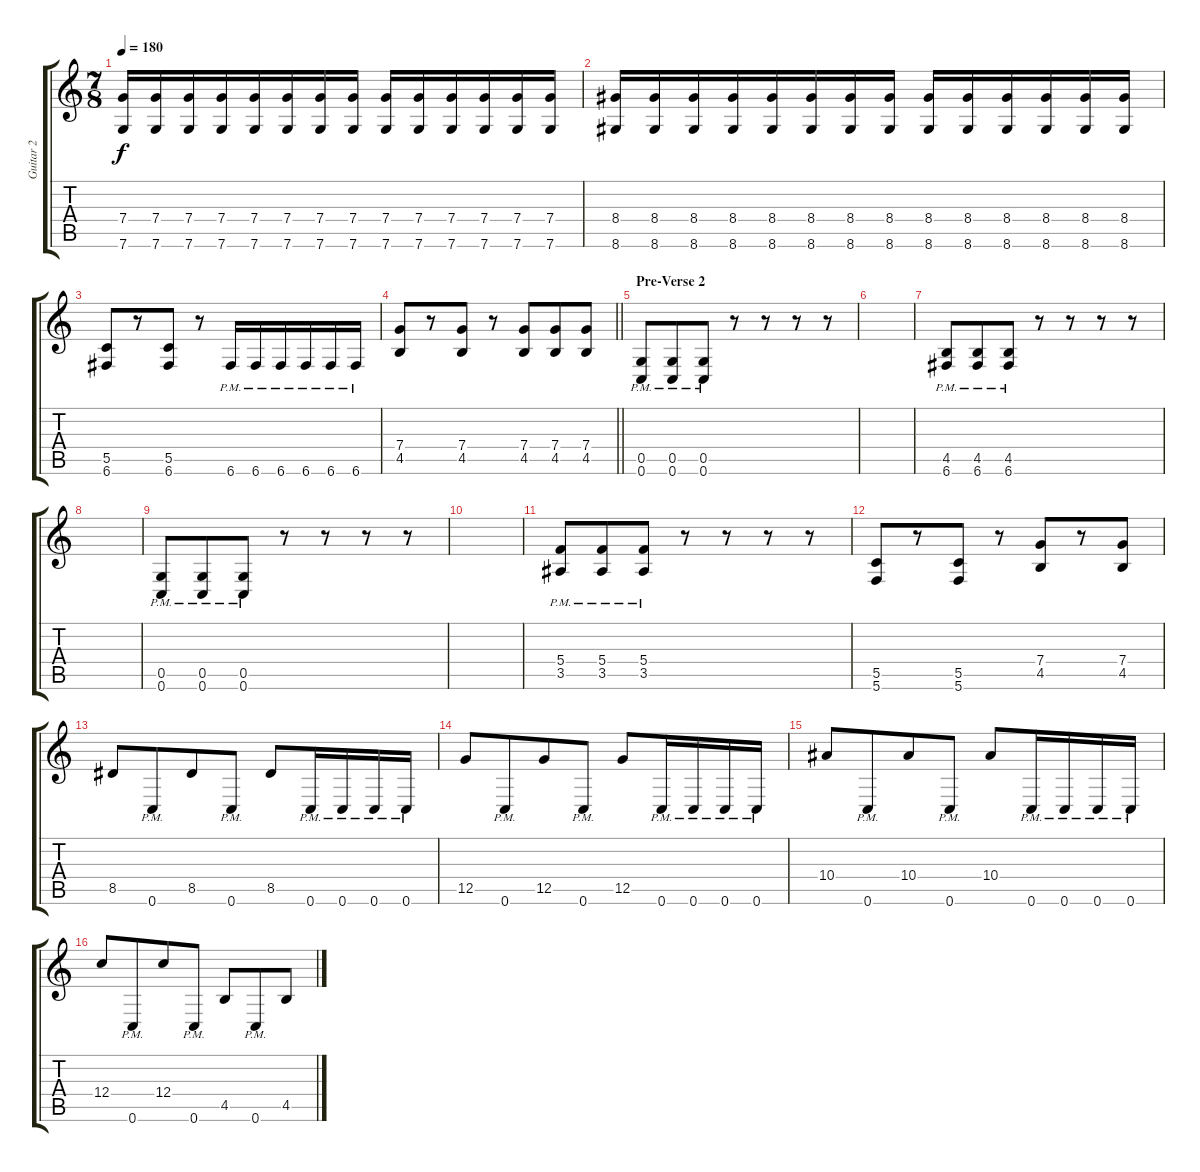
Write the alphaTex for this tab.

\track ("Guitar 2" "Guitar 2") {instrument distortionguitar}
\staff {score tabs}
\tuning (D4 A3 F3 C3 G2 C2) {hide}
\ts (7 8)
\tempo 180
\clef g2
\ks c
(7.4 7.6).16{dy f} (7.4 7.6).16 (7.4 7.6).16 (7.4 7.6).16 (7.4 7.6).16 (7.4 7.6).16 (7.4 7.6).16 (7.4 7.6).16 (7.4 7.6).16 (7.4 7.6).16 (7.4 7.6).16 (7.4 7.6).16 (7.4 7.6).16 (7.4 7.6).16 |
(8.4 8.6).16 (8.4 8.6).16 (8.4 8.6).16 (8.4 8.6).16 (8.4 8.6).16 (8.4 8.6).16 (8.4 8.6).16 (8.4 8.6).16 (8.4 8.6).16 (8.4 8.6).16 (8.4 8.6).16 (8.4 8.6).16 (8.4 8.6).16 (8.4 8.6).16 |
(5.5 6.6).8 r.8 (5.5 6.6).8 r.8 6.6{pm}.16 6.6{pm}.16 6.6{pm}.16 6.6{pm}.16 6.6{pm}.16 6.6{pm}.16 |
\barLineRight lightlight
(7.4 4.5).8 r.8 (7.4 4.5).8 r.8 (7.4 4.5).8 (7.4 4.5).8 (7.4 4.5).8 |
\section ("" "Pre-Verse 2")
(0.5{pm} 0.6{pm}).8 (0.5{pm} 0.6{pm}).8 (0.5{pm} 0.6).8 r.8 r.8 r.8 r.8 |
|
(4.5{pm} 6.6{pm}).8 (4.5{pm} 6.6{pm}).8 (4.5{pm} 6.6{pm}).8 r.8 r.8 r.8 r.8 |
|
(0.5{pm} 0.6{pm}).8 (0.5{pm} 0.6{pm}).8 (0.5{pm} 0.6{pm}).8 r.8 r.8 r.8 r.8 |
|
(5.4{pm} 3.5{pm}).8 (5.4{pm} 3.5{pm}).8 (5.4{pm} 3.5{pm}).8 r.8 r.8 r.8 r.8 |
(5.5 5.6).8 r.8 (5.5 5.6).8 r.8 (7.4 4.5).8 r.8 (7.4 4.5).8 |
8.5.8 0.6{pm}.8 8.5.8 0.6{pm}.8 8.5.8 0.6{pm}.16 0.6{pm}.16 0.6{pm}.16 0.6{pm}.16 |
12.5.8 0.6{pm}.8 12.5.8 0.6{pm}.8 12.5.8 0.6{pm}.16 0.6{pm}.16 0.6{pm}.16 0.6{pm}.16 |
10.4.8 0.6{pm}.8 10.4.8 0.6{pm}.8 10.4.8 0.6{pm}.16 0.6{pm}.16 0.6{pm}.16 0.6{pm}.16 |
12.4.8 0.6{pm}.8 12.4.8 0.6{pm}.8 4.5.8 0.6{pm}.8 4.5.8
